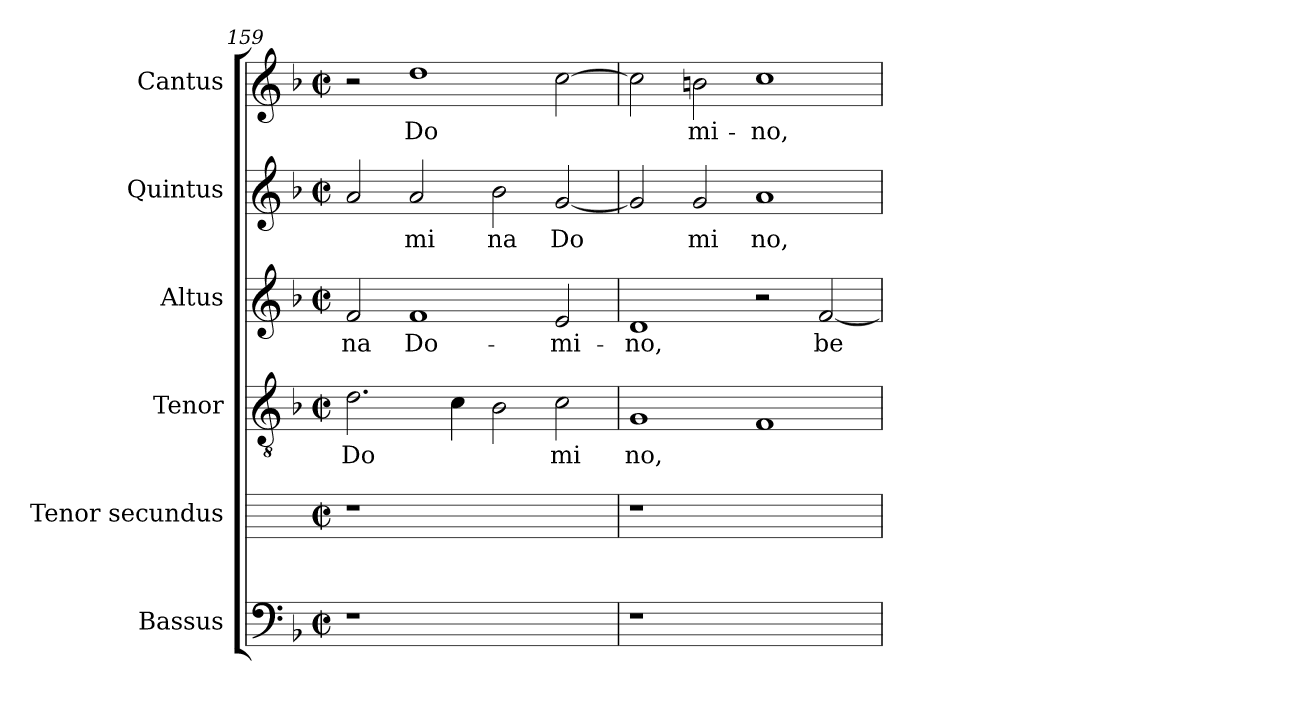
**kern	**kern	**kern	**text	**kern	**text	**kern	**text	**kern	**text
*part6	*part5	*part4	*part4	*part3	*part3	*part2	*part2	*part1	*part1
*staff6	*staff5	*staff4	*staff4	*staff3	*staff3	*staff2	*staff2	*staff1	*staff1
*I"Bassus	*I"Tenor  secundus	*I"Tenor	*	*I"Altus	*	*I"Quintus	*	*I"Cantus	*
*I'B	*	*I'T	*	*I'A	*	*I'Q	*	*I'C	*
!!LO:PB:g=z
*clefF4	*	*clefGv2	*	*clefG2	*	*clefG2	*	*clefG2	*
*k[b-]	*k[]	*k[b-]	*	*k[b-]	*	*k[b-]	*	*k[b-]	*
*F:	*C:	*F:	*	*F:	*	*F:	*	*F:	*
*M2/2	*M2/2	*M2/2	*	*M2/2	*	*M2/2	*	*M2/2	*
*met(c|)	*met(c|)	*met(c|)	*	*met(c|)	*	*met(c|)	*	*met(c|)	*
=159	=159	=159	=159	=159	=159	=159	=159	=159	=159
!	!	!	!LO:LY:b:cj	!	!LO:LY:b:cj	!	!LO:LY:b:cj	!	!
1r	1r	2.d\	-Do	2f/	na	2a/	.	2r	.
!	!	!	!	!	!LO:LY:b:cj	!	!LO:LY:b:cj	!	!LO:LY:b:cj
.	.	.	.	1f	Do-	2a/	mi	1dd	Do-
!	!	!	!LO:LY:b:cj	!	!	!	!	!	!
.	.	4c\	.	.	.	.	.	.	.
!	!	!	!LO:LY:b:cj	!	!	!	!LO:LY:b:cj	!	!
1ryy	1ryy	2B-\	.	.	.	2b-\	na	.	.
!	!	!	!LO:LY:b:cj	!	!LO:LY:b:cj	!	!LO:LY:b:cj	!	!LO:LY:b:cj
.	.	2c\	mi	2e/	-mi-	[<2g/	Do	[>2cc\	--
=160	=160	=160	=160	=160	=160	=160	=160	=160	=160
!	!	!	!LO:LY:b:cj	!	!LO:LY:b:cj	!	!LO:LY:b:cj	!	!LO:LY:b:cj
1r	1r	1G	no,	1d	-no,	2g/]	.	2cc\]	--
!	!	!	!	!	!	!	!LO:LY:b:cj	!	!LO:LY:b:cj
.	.	.	.	.	.	2g/	mi	2b\	-mi-
!	!	!	!LO:LY:b:cj	!	!	!	!LO:LY:b:cj	!	!LO:LY:b:cj
1ryy	1ryy	1F	.	2r	.	1a	no,	1cc	-no,
!	!	!	!	!	!LO:LY:b:cj	!	!	!	!
.	.	.	.	[<2f/	be-	.	.	.	.
=	=	=	=	=	=	=	=	=	=
*-	*-	*-	*-	*-	*-	*-	*-	*-	*-
